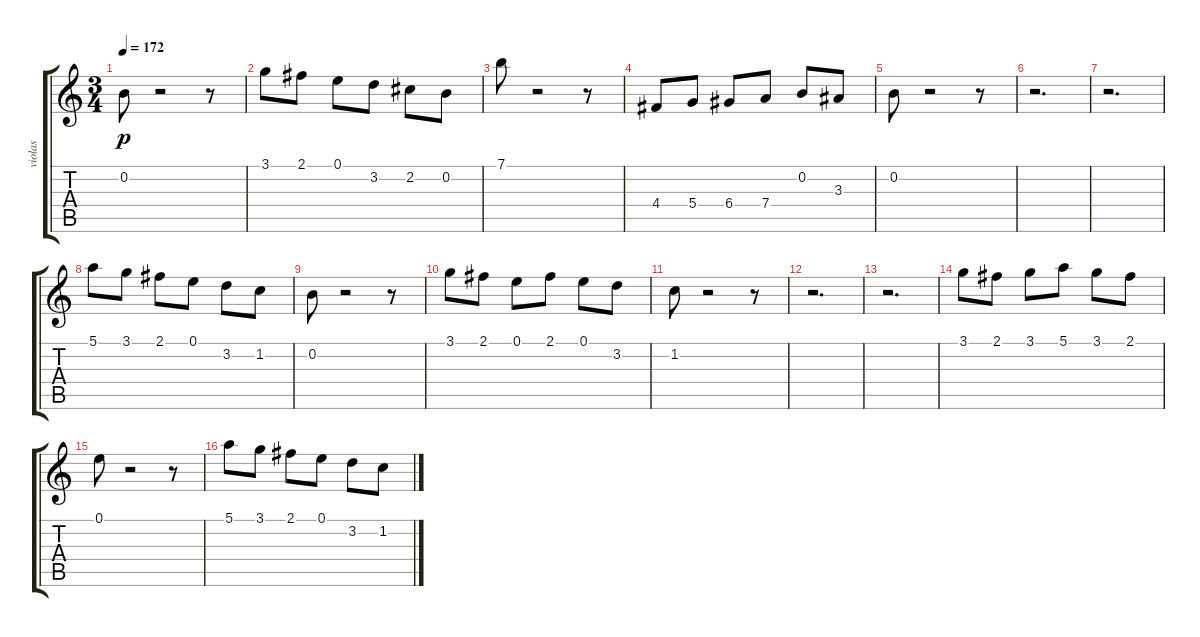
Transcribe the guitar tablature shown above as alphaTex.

\track ("violas" "violas") {instrument contrabass}
\staff {score tabs}
\tuning (E4 B3 G3 D3 A2 E2) {hide}
\ts (3 4)
\tempo 172
\clef g2
\ks c
0.2.8{dy p} r.2 r.8 |
3.1.8 2.1.8 0.1.8 3.2.8 2.2.8 0.2.8 |
7.1.8 r.2 r.8 |
4.4.8 5.4.8 6.4.8 7.4.8 0.2.8 3.3.8 |
0.2.8 r.2 r.8 |
r.2{d} |
r.2{d} |
5.1.8 3.1.8 2.1.8 0.1.8 3.2.8 1.2.8 |
0.2.8 r.2 r.8 |
3.1.8 2.1.8 0.1.8 2.1.8 0.1.8 3.2.8 |
1.2.8 r.2 r.8 |
r.2{d} |
r.2{d} |
3.1.8 2.1.8 3.1.8 5.1.8 3.1.8 2.1.8 |
0.1.8 r.2 r.8 |
5.1.8 3.1.8 2.1.8 0.1.8 3.2.8 1.2.8
